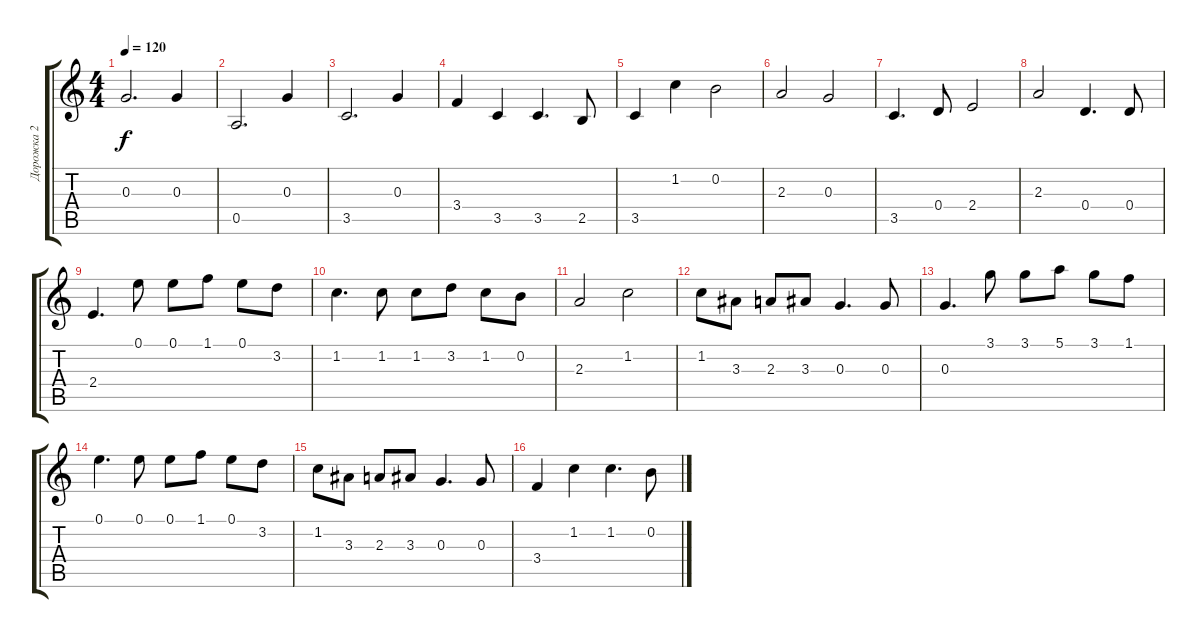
\track ("Дорожка 2" "Дорожка 2") {instrument acousticguitarsteel}
\staff {score tabs}
\tuning (E4 B3 G3 D3 A2 E2) {hide}
\ts (4 4)
\tempo 120
\clef g2
\ks c
0.3.2{d dy f} 0.3.4 |
0.5.2{d} 0.3.4 |
3.5.2{d} 0.3.4 |
3.4.4 3.5.4 3.5.4{d} 2.5.8 |
3.5.4 1.2.4 0.2.2 |
2.3.2 0.3.2 |
3.5.4{d} 0.4.8 2.4.2 |
2.3.2 0.4.4{d} 0.4.8 |
2.4.4{d} 0.1.8 0.1.8 1.1.8 0.1.8 3.2.8 |
1.2.4{d} 1.2.8 1.2.8 3.2.8 1.2.8 0.2.8 |
2.3.2 1.2.2 |
1.2.8 3.3.8 2.3.8 3.3.8 0.3.4{d} 0.3.8 |
0.3.4{d} 3.1.8 3.1.8 5.1.8 3.1.8 1.1.8 |
0.1.4{d} 0.1.8 0.1.8 1.1.8 0.1.8 3.2.8 |
1.2.8 3.3.8 2.3.8 3.3.8 0.3.4{d} 0.3.8 |
3.4.4 1.2.4 1.2.4{d} 0.2.8
